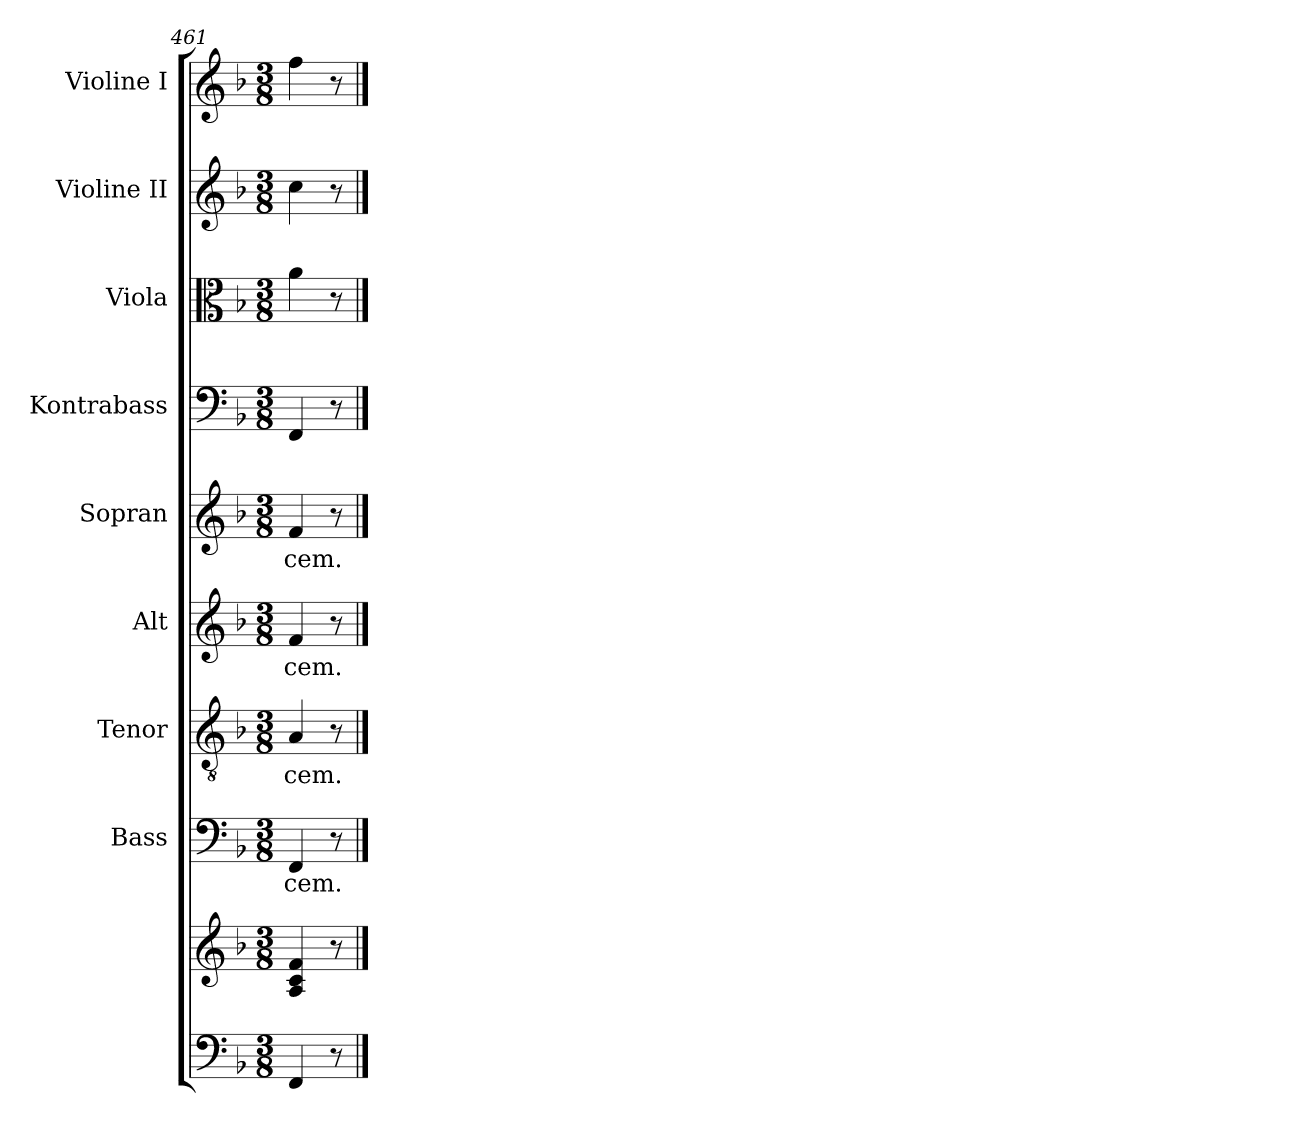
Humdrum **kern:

**kern	**kern	**kern	**text	**kern	**text	**kern	**text	**kern	**text	**kern	**kern	**kern	**kern
*part9	*part9	*part8	*part8	*part7	*part7	*part6	*part6	*part5	*part5	*part4	*part3	*part2	*part1
*staff10	*staff9	*staff8	*staff8	*staff7	*staff7	*staff6	*staff6	*staff5	*staff5	*staff4	*staff3	*staff2	*staff1
*	*	*I"Bass	*	*I"Tenor	*	*I"Alt	*	*I"Sopran	*	*I"Kontrabass	*I"Viola	*I"Violine II	*I"Violine I
*	*	*I'B.	*	*I'T.	*	*I'A.	*	*I'S.	*	*I'Kb.	*I'Vla.	*I'Vl. II	*I'Vl. I
*clefF4	*clefG2	*clefF4	*	*clefGv2	*	*clefG2	*	*clefG2	*	*clefF4	*clefC3	*clefG2	*clefG2
*	*	*	*	*	*	*	*	*	*	*ITrd7c12	*	*	*
*k[b-]	*k[b-]	*k[b-]	*	*k[b-]	*	*k[b-]	*	*k[b-]	*	*k[b-]	*k[b-]	*k[b-]	*k[b-]
*F:	*F:	*F:	*	*F:	*	*F:	*	*F:	*	*F:	*F:	*F:	*F:
*M3/8	*M3/8	*M3/8	*	*M3/8	*	*M3/8	*	*M3/8	*	*M3/8	*M3/8	*M3/8	*M3/8
=461	=461	=461	=461	=461	=461	=461	=461	=461	=461	=461	=461	=461	=461
!	!	!	!LO:LY:b	!	!LO:LY:b	!	!LO:LY:b	!	!LO:LY:b	!	!	!	!
4FF/	4A/ 4c/ 4f/	4FF/	-cem.	4A/	-cem.	4f/	-cem.	4f/	-cem.	4FFF/	4a\	4cc\	4ff\
8r	8r	8r	.	8r	.	8r	.	8r	.	8r	8r	8r	8r
==	==	==	==	==	==	==	==	==	==	==	==	==	==
*-	*-	*-	*-	*-	*-	*-	*-	*-	*-	*-	*-	*-	*-
